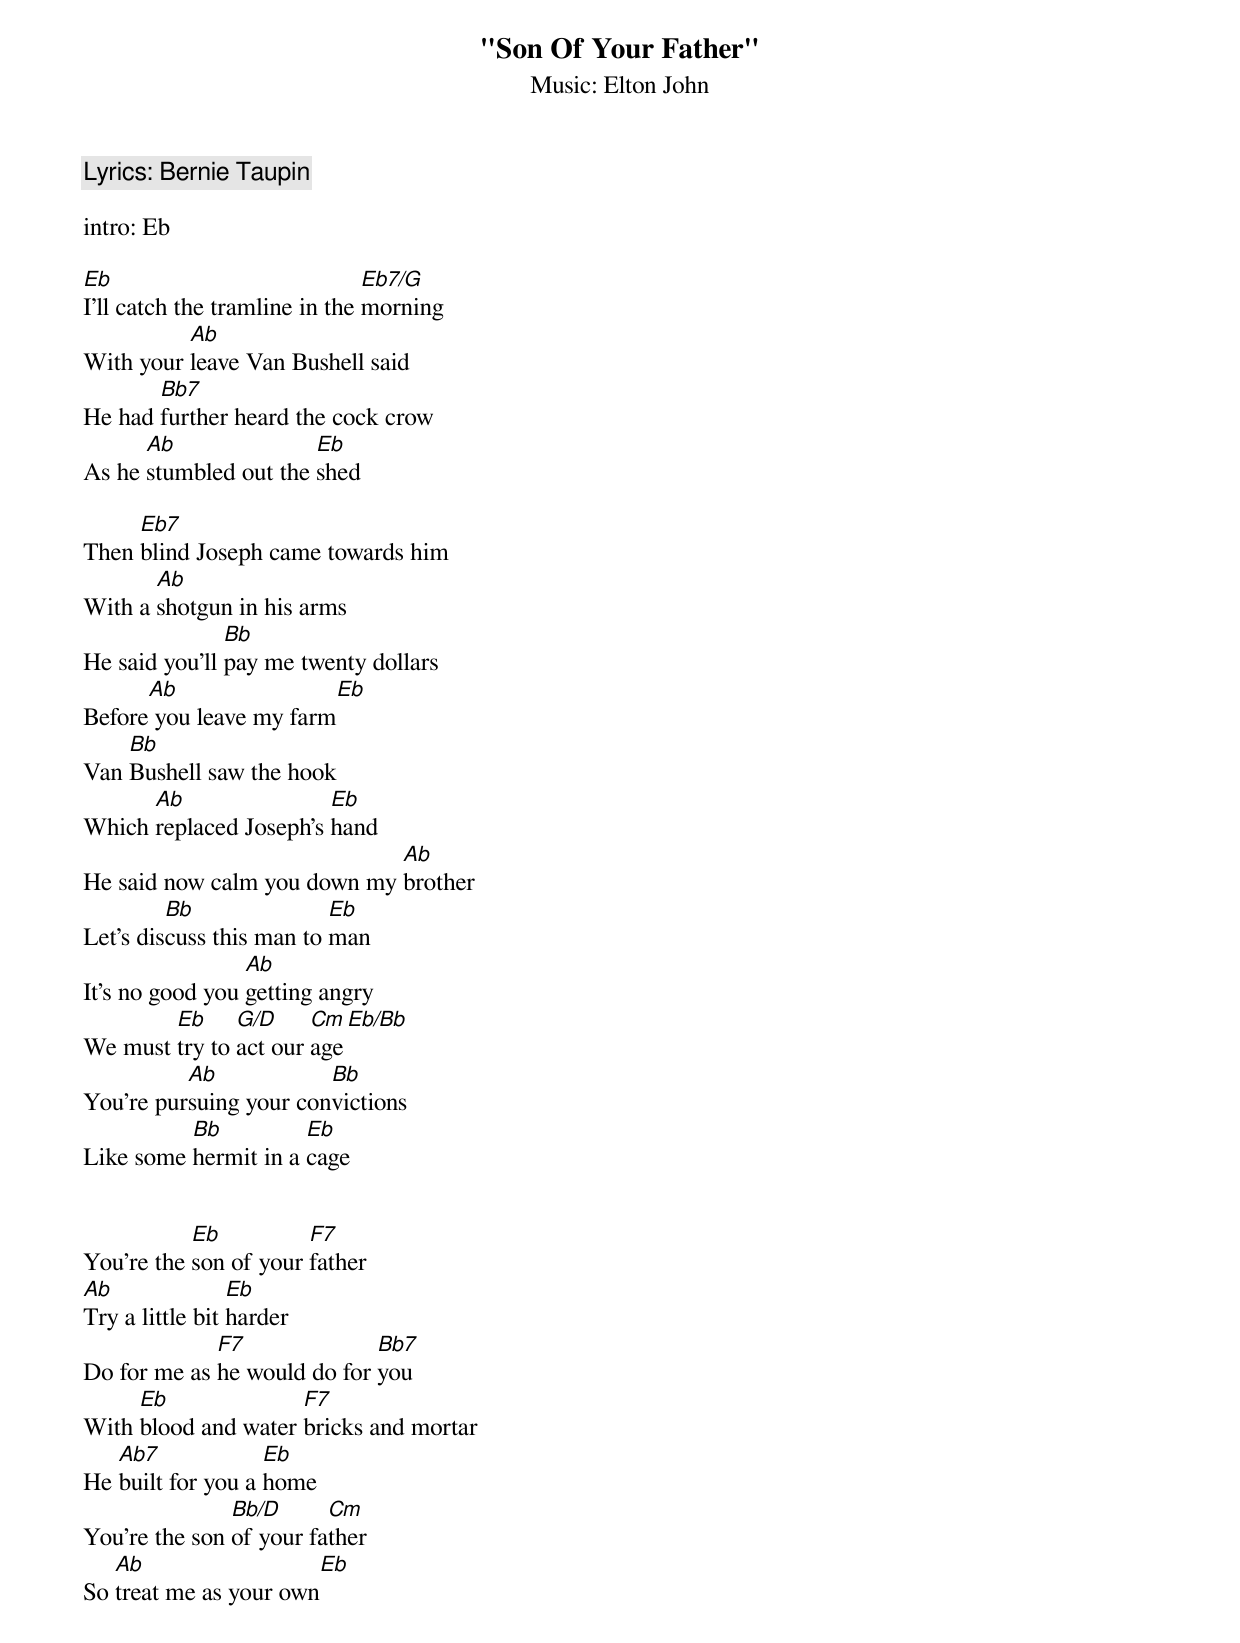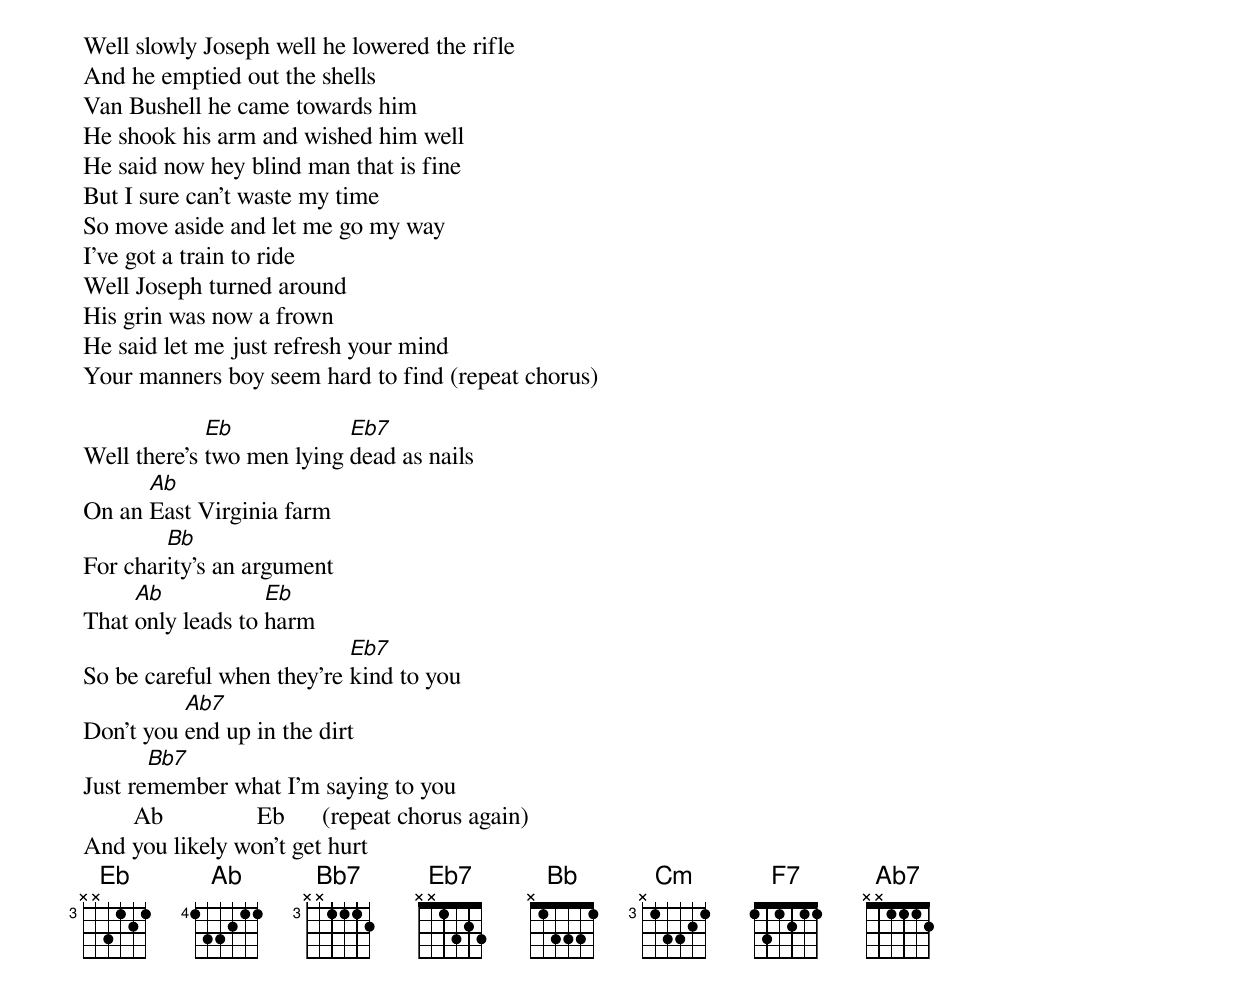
"Son Of Your Father"
Music: Elton John
Lyrics: Bernie Taupin
Album: Tumbleweed Connection 1970

intro: Eb

Eb                             Eb7/G
I'll catch the tramline in the morning
          Ab
With your leave Van Bushell said
       Bb7
He had further heard the cock crow
      Ab               Eb
As he stumbled out the shed

     Eb7
Then blind Joseph came towards him
       Ab
With a shotgun in his arms
               Bb
He said you'll pay me twenty dollars
      Ab                  Eb
Before you leave my farm
    Bb
Van Bushell saw the hook
      Ab                Eb
Which replaced Joseph's hand
                             Ab
He said now calm you down my brother
         Bb               Eb
Let's discuss this man to man
                 Ab
It's no good you getting angry
        Eb     G/D     Cm    Eb/Bb
We must try to act our age
          Ab            Bb
You're pursuing your convictions
          Bb          Eb
Like some hermit in a cage


           Eb          F7
You're the son of your father
Ab               Eb
Try a little bit harder
             F7              Bb7
Do for me as he would do for you
     Eb              F7
With blood and water bricks and mortar
   Ab7             Eb
He built for you a home
               Bb/D      Cm
You're the son of your father
   Ab                        Eb
So treat me as your own

Well slowly Joseph well he lowered the rifle
And he emptied out the shells
Van Bushell he came towards him
He shook his arm and wished him well
He said now hey blind man that is fine
But I sure can't waste my time
So move aside and let me go my way
I've got a train to ride
Well Joseph turned around
His grin was now a frown
He said let me just refresh your mind
Your manners boy seem hard to find (repeat chorus)

             Eb            Eb7
Well there's two men lying dead as nails
      Ab
On an East Virginia farm
        Bb
For charity's an argument
     Ab            Eb
That only leads to harm
                           Eb7
So be careful when they're kind to you
          Ab7
Don't you end up in the dirt
       Bb7
Just remember what I'm saying to you
        Ab               Eb      (repeat chorus again)
And you likely won't get hurt
